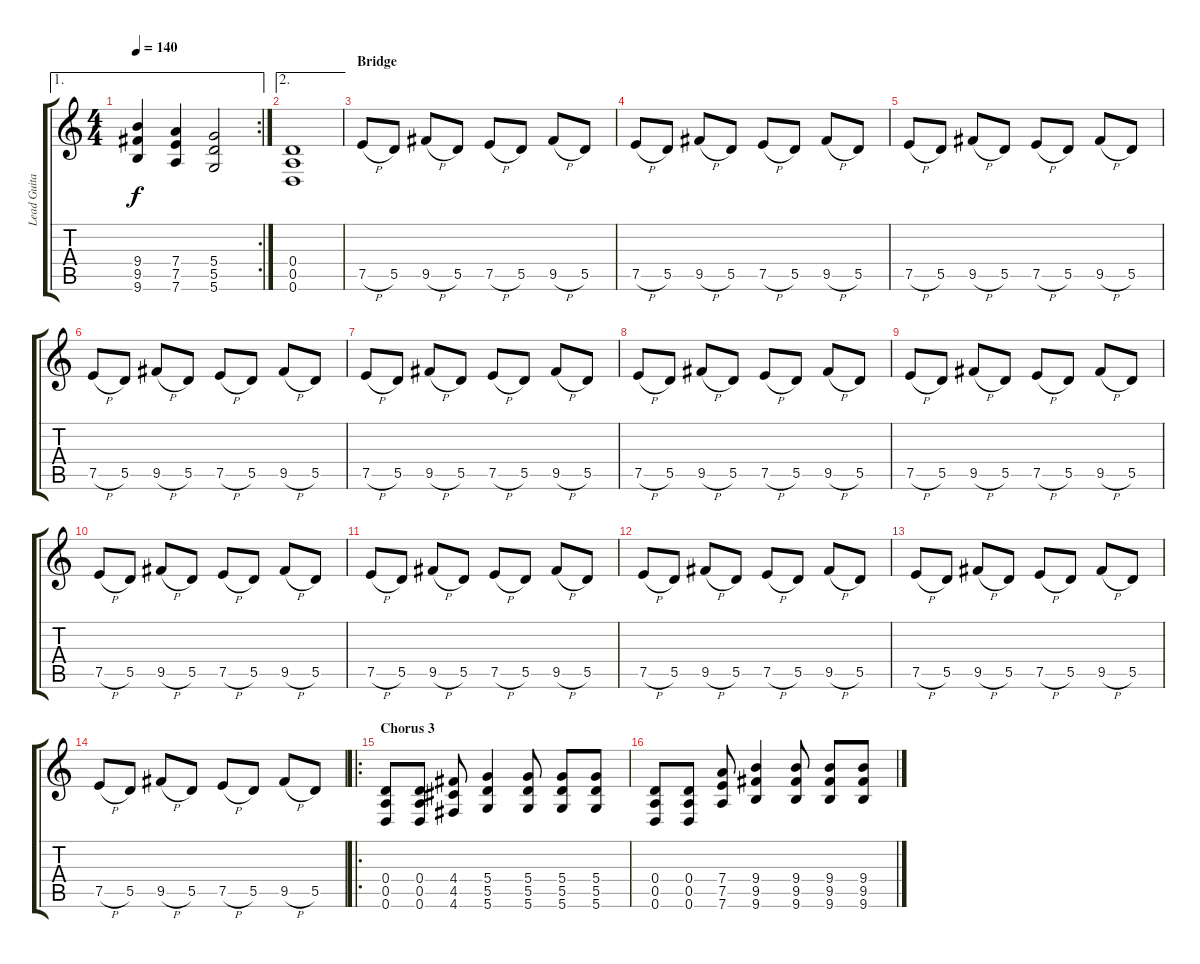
\track ("Lead Guitar" "Lead Guita") {instrument distortionguitar}
\staff {score tabs}
\tuning (E4 B3 G3 D3 A2 D2) {hide}
\ae 1
\rc 2
\ts (4 4)
\tempo 140
\clef g2
\ks c
(9.4 9.5 9.6).4{dy f} (7.4 7.5 7.6).4 (5.4 5.5 5.6).2 |
\ae 2
(0.4 0.5 0.6).1 |
\section ("" "Bridge")
7.5{h}.8 5.5.8 9.5{h}.8 5.5.8 7.5{h}.8 5.5.8 9.5{h}.8 5.5.8 |
7.5{h}.8 5.5.8 9.5{h}.8 5.5.8 7.5{h}.8 5.5.8 9.5{h}.8 5.5.8 |
7.5{h}.8 5.5.8 9.5{h}.8 5.5.8 7.5{h}.8 5.5.8 9.5{h}.8 5.5.8 |
7.5{h}.8 5.5.8 9.5{h}.8 5.5.8 7.5{h}.8 5.5.8 9.5{h}.8 5.5.8 |
7.5{h}.8 5.5.8 9.5{h}.8 5.5.8 7.5{h}.8 5.5.8 9.5{h}.8 5.5.8 |
7.5{h}.8 5.5.8 9.5{h}.8 5.5.8 7.5{h}.8 5.5.8 9.5{h}.8 5.5.8 |
7.5{h}.8 5.5.8 9.5{h}.8 5.5.8 7.5{h}.8 5.5.8 9.5{h}.8 5.5.8 |
7.5{h}.8 5.5.8 9.5{h}.8 5.5.8 7.5{h}.8 5.5.8 9.5{h}.8 5.5.8 |
7.5{h}.8 5.5.8 9.5{h}.8 5.5.8 7.5{h}.8 5.5.8 9.5{h}.8 5.5.8 |
7.5{h}.8 5.5.8 9.5{h}.8 5.5.8 7.5{h}.8 5.5.8 9.5{h}.8 5.5.8 |
7.5{h}.8 5.5.8 9.5{h}.8 5.5.8 7.5{h}.8 5.5.8 9.5{h}.8 5.5.8 |
7.5{h}.8 5.5.8 9.5{h}.8 5.5.8 7.5{h}.8 5.5.8 9.5{h}.8 5.5.8 |
\ro
\section ("" "Chorus 3")
(0.4 0.5 0.6).8 (0.4 0.5 0.6).8 (4.4 4.5 4.6).8 (5.4 5.5 5.6).4 (5.4 5.5 5.6).8 (5.4 5.5 5.6).8 (5.4 5.5 5.6).8 |
(0.4 0.5 0.6).8 (0.4 0.5 0.6).8 (7.4 7.5 7.6).8 (9.4 9.5 9.6).4 (9.4 9.5 9.6).8 (9.4 9.5 9.6).8 (9.4 9.5 9.6).8
